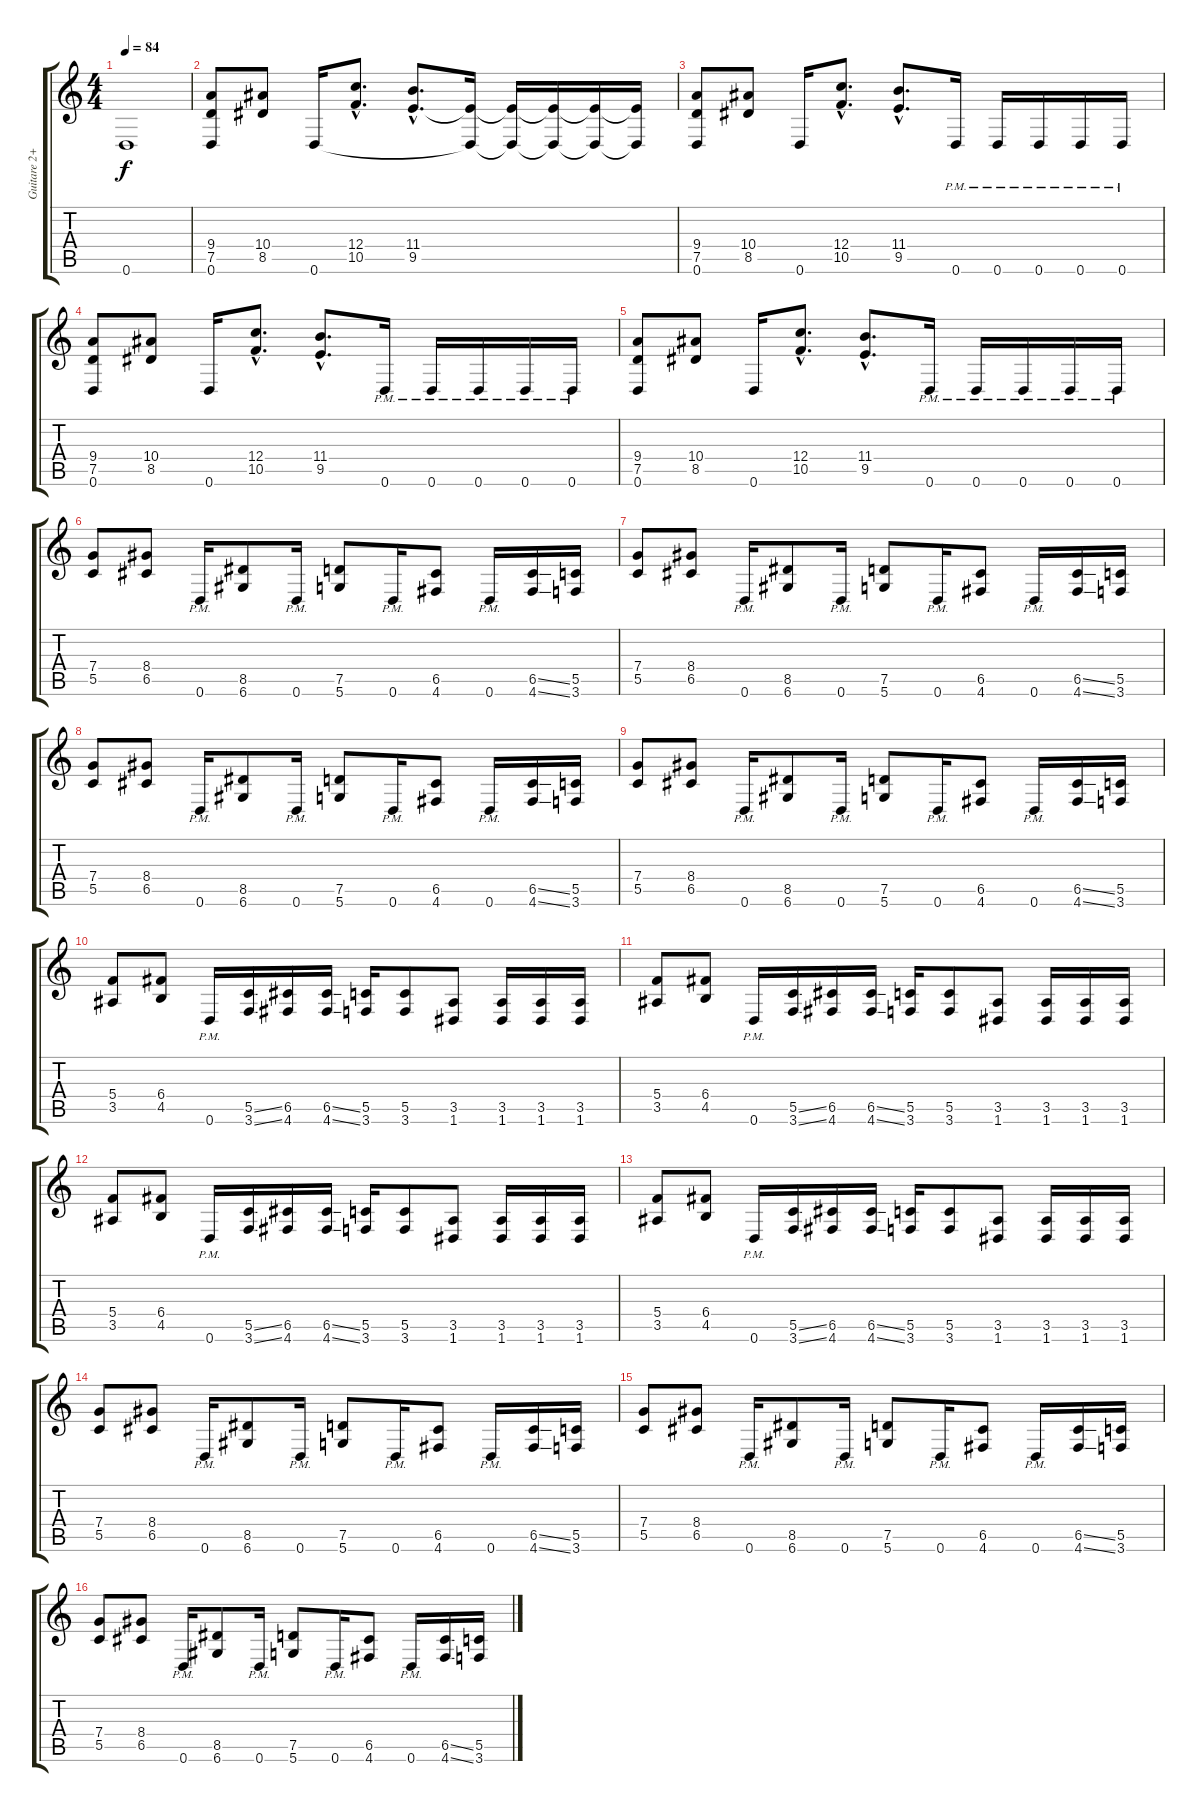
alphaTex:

\track ("Guitare 2+solo" "Guitare 2+") {instrument distortionguitar}
\staff {score tabs}
\tuning (D4 A3 F3 C3 G2 D2) {hide}
\ts (4 4)
\tempo 84
\clef g2
\ks c
0.6{t}.1{dy f} |
(9.4 7.5 0.6).8 (10.4 8.5).8 0.6.16 (12.4{hac} 10.5{hac}).8{d} (11.4{hac} 9.5{hac}).8{d} (9.5{t} 0.6{t}).16 (9.5{t} 0.6{t}).16 (9.5{t} 0.6{t}).16 (9.5{t} 0.6{t}).16 (9.5{t} 0.6{t}).16 |
(9.4 7.5 0.6).8 (10.4 8.5).8 0.6.16 (12.4{hac} 10.5{hac}).8{d} (11.4{hac} 9.5{hac}).8{d} 0.6{pm}.16 0.6{pm}.16 0.6{pm}.16 0.6{pm}.16 0.6{pm}.16 |
(9.4 7.5 0.6).8 (10.4 8.5).8 0.6.16 (12.4{hac} 10.5{hac}).8{d} (11.4{hac} 9.5{hac}).8{d} 0.6{pm}.16 0.6{pm}.16 0.6{pm}.16 0.6{pm}.16 0.6{pm}.16 |
(9.4 7.5 0.6).8 (10.4 8.5).8 0.6.16 (12.4{hac} 10.5{hac}).8{d} (11.4{hac} 9.5{hac}).8{d} 0.6{pm}.16 0.6{pm}.16 0.6{pm}.16 0.6{pm}.16 0.6{pm}.16 |
(7.4 5.5).8 (8.4 6.5).8 0.6{pm}.16 (8.5 6.6).8 0.6{pm}.16 (7.5 5.6).8 0.6{pm}.16 (6.5 4.6).8 0.6{pm}.16 (6.5{ss} 4.6{ss}).16 (5.5 3.6).16 |
(7.4 5.5).8 (8.4 6.5).8 0.6{pm}.16 (8.5 6.6).8 0.6{pm}.16 (7.5 5.6).8 0.6{pm}.16 (6.5 4.6).8 0.6{pm}.16 (6.5{ss} 4.6{ss}).16 (5.5 3.6).16 |
(7.4 5.5).8 (8.4 6.5).8 0.6{pm}.16 (8.5 6.6).8 0.6{pm}.16 (7.5 5.6).8 0.6{pm}.16 (6.5 4.6).8 0.6{pm}.16 (6.5{ss} 4.6{ss}).16 (5.5 3.6).16 |
(7.4 5.5).8 (8.4 6.5).8 0.6{pm}.16 (8.5 6.6).8 0.6{pm}.16 (7.5 5.6).8 0.6{pm}.16 (6.5 4.6).8 0.6{pm}.16 (6.5{ss} 4.6{ss}).16 (5.5 3.6).16 |
(5.4 3.5).8 (6.4 4.5).8 0.6{pm}.16 (5.5{ss} 3.6{ss}).16 (6.5 4.6).16 (6.5{ss} 4.6{ss}).16 (5.5 3.6).16 (5.5 3.6).8 (3.5 1.6).8 (3.5 1.6).16 (3.5 1.6).16 (3.5 1.6).16 |
(5.4 3.5).8 (6.4 4.5).8 0.6{pm}.16 (5.5{ss} 3.6{ss}).16 (6.5 4.6).16 (6.5{ss} 4.6{ss}).16 (5.5 3.6).16 (5.5 3.6).8 (3.5 1.6).8 (3.5 1.6).16 (3.5 1.6).16 (3.5 1.6).16 |
(5.4 3.5).8 (6.4 4.5).8 0.6{pm}.16 (5.5{ss} 3.6{ss}).16 (6.5 4.6).16 (6.5{ss} 4.6{ss}).16 (5.5 3.6).16 (5.5 3.6).8 (3.5 1.6).8 (3.5 1.6).16 (3.5 1.6).16 (3.5 1.6).16 |
(5.4 3.5).8 (6.4 4.5).8 0.6{pm}.16 (5.5{ss} 3.6{ss}).16 (6.5 4.6).16 (6.5{ss} 4.6{ss}).16 (5.5 3.6).16 (5.5 3.6).8 (3.5 1.6).8 (3.5 1.6).16 (3.5 1.6).16 (3.5 1.6).16 |
(7.4 5.5).8 (8.4 6.5).8 0.6{pm}.16 (8.5 6.6).8 0.6{pm}.16 (7.5 5.6).8 0.6{pm}.16 (6.5 4.6).8 0.6{pm}.16 (6.5{ss} 4.6{ss}).16 (5.5 3.6).16 |
(7.4 5.5).8 (8.4 6.5).8 0.6{pm}.16 (8.5 6.6).8 0.6{pm}.16 (7.5 5.6).8 0.6{pm}.16 (6.5 4.6).8 0.6{pm}.16 (6.5{ss} 4.6{ss}).16 (5.5 3.6).16 |
(7.4 5.5).8 (8.4 6.5).8 0.6{pm}.16 (8.5 6.6).8 0.6{pm}.16 (7.5 5.6).8 0.6{pm}.16 (6.5 4.6).8 0.6{pm}.16 (6.5{ss} 4.6{ss}).16 (5.5 3.6).16
